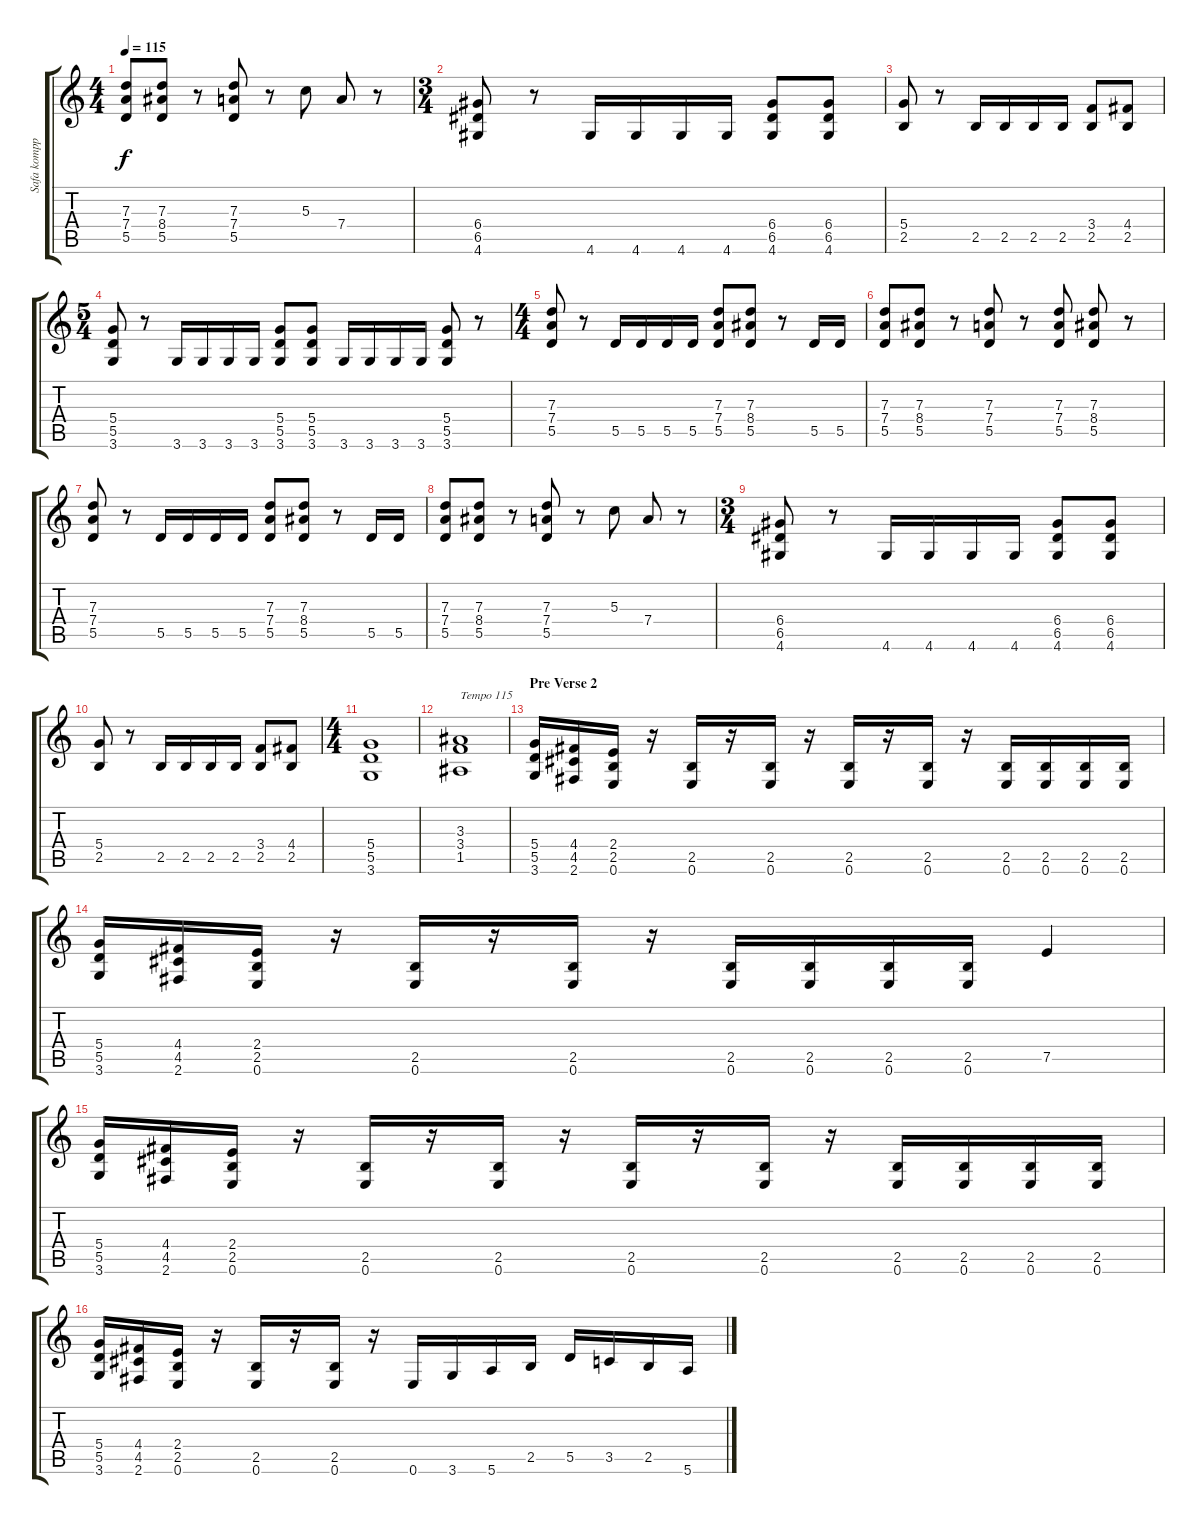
\track ("Safa komppi" "Safa kompp") {instrument distortionguitar}
\staff {score tabs}
\tuning (E4 B3 G3 D3 A2 E2) {hide}
\ts (4 4)
\tempo 115
\clef g2
\ks c
(7.3 7.4 5.5).8{dy f} (7.3 8.4 5.5).8 r.8 (7.3 7.4 5.5).8 r.8 5.3.8 7.4.8 r.8 |
\ts (3 4)
(6.4 6.5 4.6).8 r.8 4.6.16 4.6.16 4.6.16 4.6.16 (6.4 6.5 4.6).8 (6.4 6.5 4.6).8 |
(5.4 2.5).8 r.8 2.5.16 2.5.16 2.5.16 2.5.16 (3.4 2.5).8 (4.4 2.5).8 |
\ts (5 4)
(5.4 5.5 3.6).8 r.8 3.6.16 3.6.16 3.6.16 3.6.16 (5.4 5.5 3.6).8 (5.4 5.5 3.6).8 3.6.16 3.6.16 3.6.16 3.6.16 (5.4 5.5 3.6).8 r.8 |
\ts (4 4)
(7.3 7.4 5.5).8 r.8 5.5.16 5.5.16 5.5.16 5.5.16 (7.3 7.4 5.5).8 (7.3 8.4 5.5).8 r.8 5.5.16 5.5.16 |
(7.3 7.4 5.5).8 (7.3 8.4 5.5).8 r.8 (7.3 7.4 5.5).8 r.8 (7.3 7.4 5.5).8 (7.3 8.4 5.5).8 r.8 |
(7.3 7.4 5.5).8 r.8 5.5.16 5.5.16 5.5.16 5.5.16 (7.3 7.4 5.5).8 (7.3 8.4 5.5).8 r.8 5.5.16 5.5.16 |
(7.3 7.4 5.5).8 (7.3 8.4 5.5).8 r.8 (7.3 7.4 5.5).8 r.8 5.3.8 7.4.8 r.8 |
\ts (3 4)
(6.4 6.5 4.6).8 r.8 4.6.16 4.6.16 4.6.16 4.6.16 (6.4 6.5 4.6).8 (6.4 6.5 4.6).8 |
(5.4 2.5).8 r.8 2.5.16 2.5.16 2.5.16 2.5.16 (3.4 2.5).8 (4.4 2.5).8 |
\ts (4 4)
(5.4 5.5 3.6).1 |
(3.3 3.4 1.5).1{txt "Tempo 115"} |
\section ("" "Pre Verse 2")
(5.4 5.5 3.6).16 (4.4 4.5 2.6).16 (2.4 2.5 0.6).16 r.16 (2.5 0.6).16 r.16 (2.5 0.6).16 r.16 (2.5 0.6).16 r.16 (2.5 0.6).16 r.16 (2.5 0.6).16 (2.5 0.6).16 (2.5 0.6).16 (2.5 0.6).16 |
(5.4 5.5 3.6).16 (4.4 4.5 2.6).16 (2.4 2.5 0.6).16 r.16 (2.5 0.6).16 r.16 (2.5 0.6).16 r.16 (2.5 0.6).16 (2.5 0.6).16 (2.5 0.6).16 (2.5 0.6).16 7.5.4 |
(5.4 5.5 3.6).16 (4.4 4.5 2.6).16 (2.4 2.5 0.6).16 r.16 (2.5 0.6).16 r.16 (2.5 0.6).16 r.16 (2.5 0.6).16 r.16 (2.5 0.6).16 r.16 (2.5 0.6).16 (2.5 0.6).16 (2.5 0.6).16 (2.5 0.6).16 |
(5.4 5.5 3.6).16 (4.4 4.5 2.6).16 (2.4 2.5 0.6).16 r.16 (2.5 0.6).16 r.16 (2.5 0.6).16 r.16 0.6.16 3.6.16 5.6.16 2.5.16 5.5.16 3.5.16 2.5.16 5.6.16
